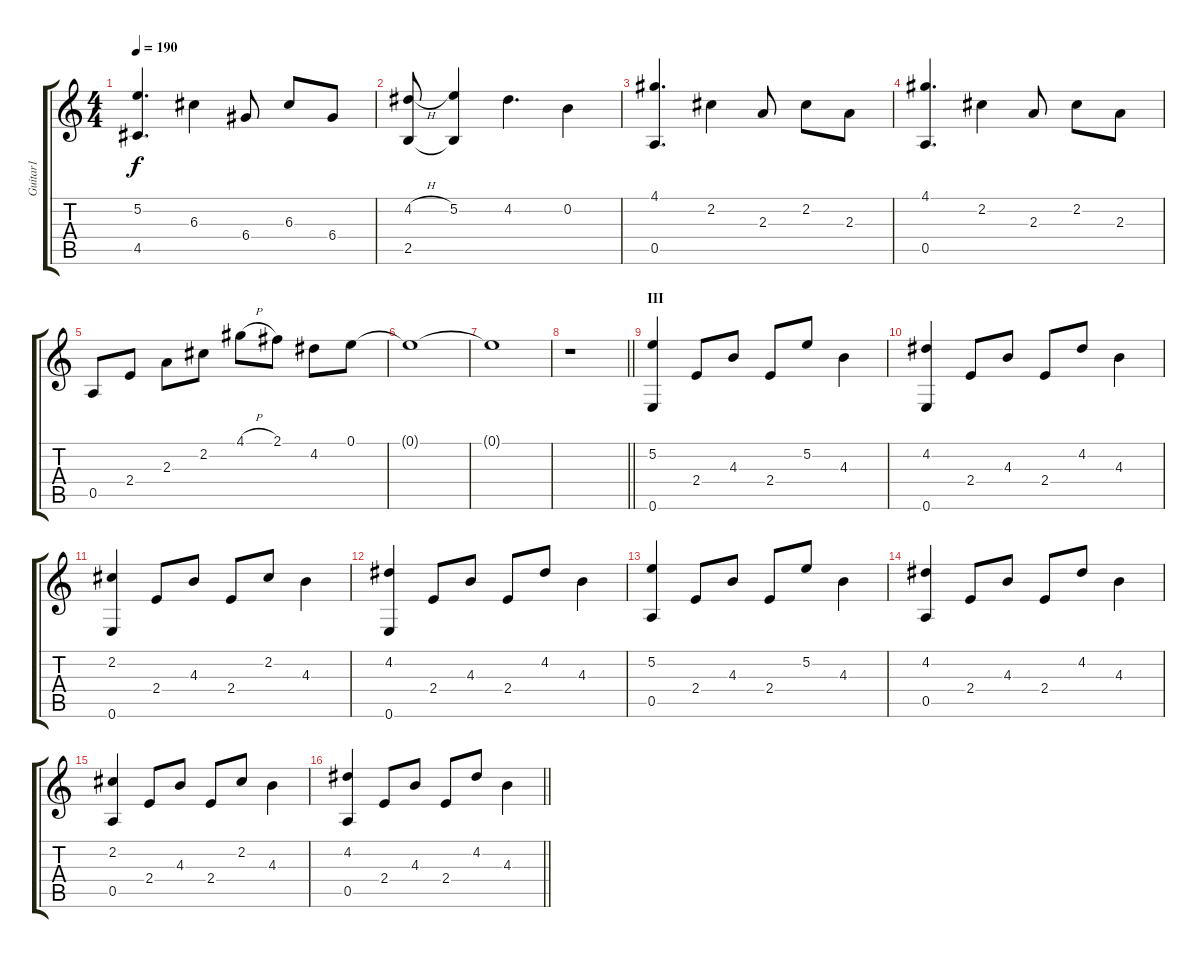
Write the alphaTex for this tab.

\track ("Guitar1" "Guitar1") {instrument acousticguitarsteel}
\staff {score tabs}
\tuning (E4 B3 G3 D3 A2 E2) {hide}
\ts (4 4)
\tempo 190
\clef g2
\ks c
(5.2 4.5).4{d dy f} 6.3.4 6.4.8 6.3.8 6.4.8 |
(4.2{h} 2.5).8 (5.2 2.5{t}).4 4.2.4{d} 0.2.4 |
(4.1 0.5).4{d} 2.2.4 2.3.8 2.2.8 2.3.8 |
(4.1 0.5).4{d} 2.2.4 2.3.8 2.2.8 2.3.8 |
0.5.8 2.4.8 2.3.8 2.2.8 4.1{h}.8 2.1.8 4.2.8 0.1.8 |
0.1{t}.1 |
0.1{t}.1 |
\barLineRight lightlight
r.1 |
\section ("" "III")
(5.2 0.6).4 2.4.8 4.3.8 2.4.8 5.2.8 4.3.4 |
(4.2 0.6).4 2.4.8 4.3.8 2.4.8 4.2.8 4.3.4 |
(2.2 0.6).4 2.4.8 4.3.8 2.4.8 2.2.8 4.3.4 |
(4.2 0.6).4 2.4.8 4.3.8 2.4.8 4.2.8 4.3.4 |
(5.2 0.5).4 2.4.8 4.3.8 2.4.8 5.2.8 4.3.4 |
(4.2 0.5).4 2.4.8 4.3.8 2.4.8 4.2.8 4.3.4 |
(2.2 0.5).4 2.4.8 4.3.8 2.4.8 2.2.8 4.3.4 |
\barLineRight lightlight
(4.2 0.5).4 2.4.8 4.3.8 2.4.8 4.2.8 4.3.4
